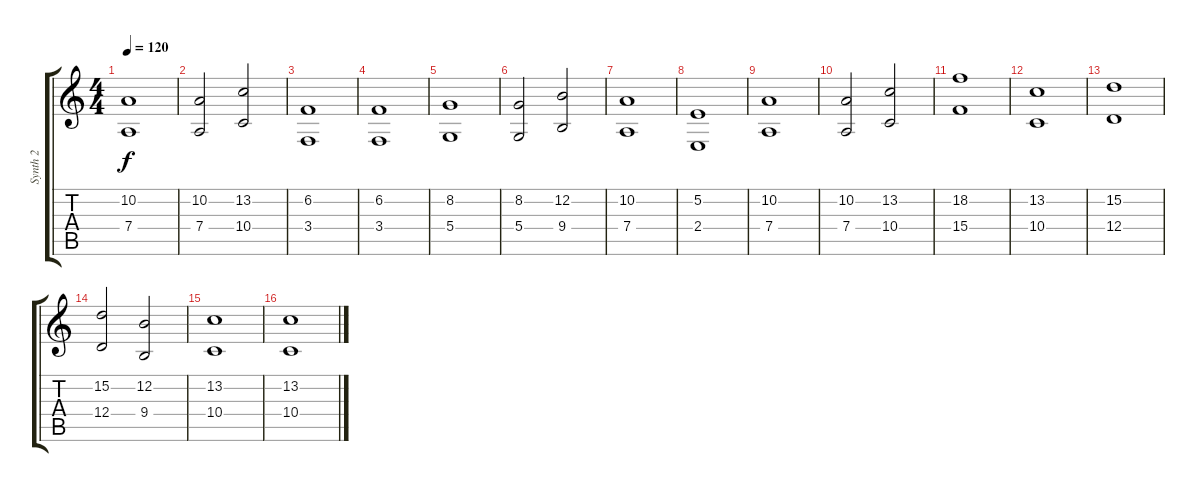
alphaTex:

\track ("Synth 2" "Synth 2") {instrument synthstrings1}
\staff {score tabs}
\tuning (E4 B3 G3 D3 A2 E2) {hide}
\ts (4 4)
\tempo 120
\clef g2
\ks c
(10.2 7.4).1{dy f} |
(10.2 7.4).2 (13.2 10.4).2 |
(6.2 3.4).1 |
(6.2 3.4).1 |
(8.2 5.4).1 |
(8.2 5.4).2 (12.2 9.4).2 |
(10.2 7.4).1 |
(5.2 2.4).1 |
\section ("" "")
(10.2 7.4).1 |
(10.2 7.4).2 (13.2 10.4).2 |
(18.2 15.4).1 |
(13.2 10.4).1 |
(15.2 12.4).1 |
(15.2 12.4).2 (12.2 9.4).2 |
(13.2 10.4).1 |
(13.2 10.4).1
